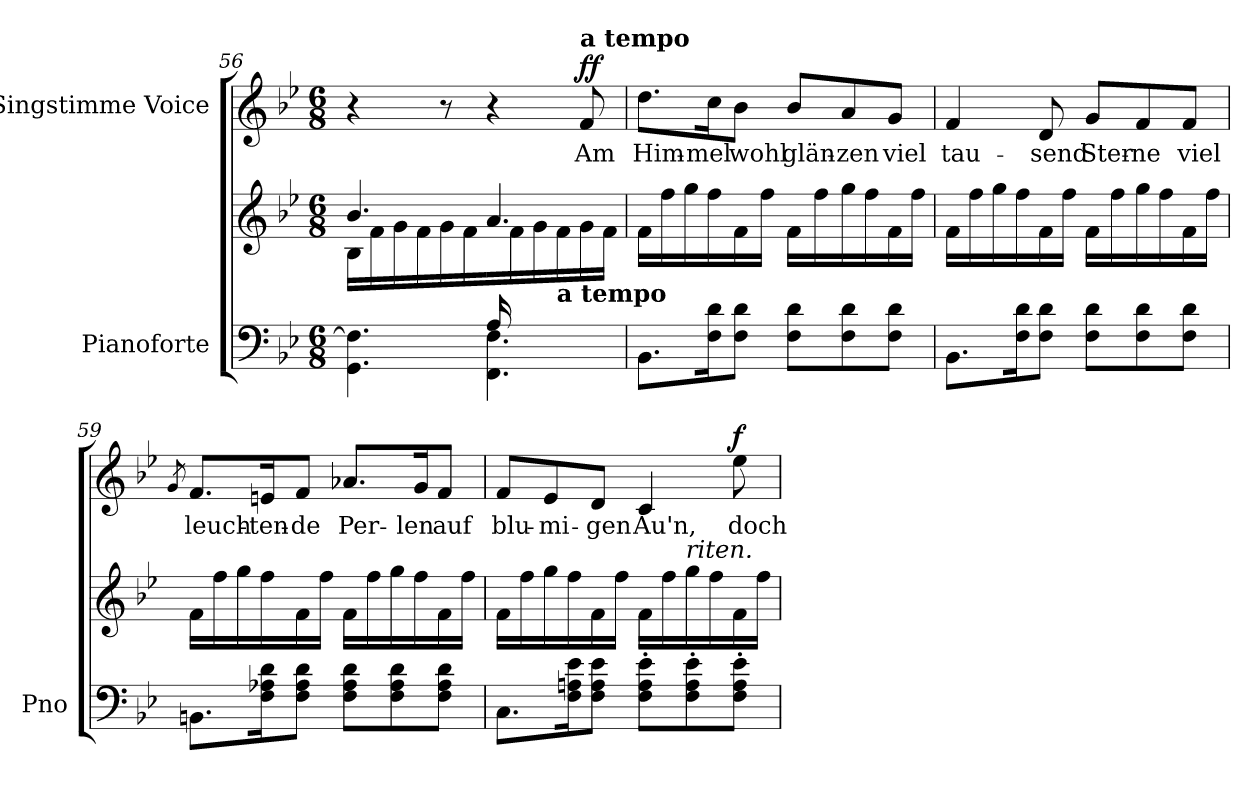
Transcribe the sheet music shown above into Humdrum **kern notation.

**kern	**kern	**kern	**text	**dynam
*part2	*part2	*part1	*part1	*part1
*staff3	*staff2	*staff1	*staff1	*staff1
*I"Pianoforte	*	*I"Singstimme Voice	*	*
*I'Pno	*	*	*	*
*clefF4	*clefG2	*clefG2	*	*
*k[b-e-]	*k[b-e-]	*k[b-e-]	*	*
*M6/8	*M6/8	*M6/8	*	*
=56	=56	=56	=56	=56
*^	*^	*	*	*
4.ryy	4.GG\ 4.F\]	4.b-/	16B-\LL	4r	.	.
.	.	.	16f\	.	.	.
.	.	.	16g\	.	.	.
.	.	.	16f\	.	.	.
.	.	.	16g\	8r	.	.
.	.	.	16f\JJ	.	.	.
*	*	*	*	*MM116	*	*
16A/LL	4.FF\ 4.F\	4.a/	16ryy	4r	.	.
4ryy	.	.	16f\	.	.	.
.	.	.	16g\	.	.	.
!	!	!	!LO:TX:b:B:t=a tempo	!	!	!
.	.	.	16f\	.	.	.
!	!	!	!	!LO:TX:a:B:t=a tempo	!	!
!	!	!	!	!	!LO:LY:b	!LO:DY:a
.	.	.	16g\	8f/	Am	ff
16ryy	.	.	16f\JJ	.	.	.
*v	*v	*	*	*	*	*
!!LO:PB:g=z
=57	=57	=57	=57	=57	=57
!	!	!	!	!LO:LY:b	!
*	*v	*v	*	*	*
8.BB-\L	16f\LL	8.dd\L	Him-	.
.	16ff\	.	.	.
.	16gg\	.	.	.
!	!	!	!LO:LY:b	!
16F\ 16d\K	16ff\	16cc\K	-mel	.
!	!	!	!LO:LY:b	!
8F\ 8d\J	16f\	8b-\J	wohl	.
.	16ff\JJ	.	.	.
!	!	!	!LO:LY:b	!
8F\ 8d\L	16f\LL	8b-/L	glän-	.
.	16ff\	.	.	.
!	!	!	!LO:LY:b	!
8F\ 8d\	16gg\	8a/	-zen	.
.	16ff\	.	.	.
!	!	!	!LO:LY:b	!
8F\ 8d\J	16f\	8g/J	viel	.
.	16ff\JJ	.	.	.
=58	=58	=58	=58	=58
!	!	!	!LO:LY:b	!
8.BB-\L	16f\LL	4f/	tau-	.
.	16ff\	.	.	.
.	16gg\	.	.	.
16F\ 16d\K	16ff\	.	.	.
!	!	!	!LO:LY:b	!
8F\ 8d\J	16f\	8d/	-send	.
.	16ff\JJ	.	.	.
!	!	!	!LO:LY:b	!
8F\ 8d\L	16f\LL	8g/L	Ster-	.
.	16ff\	.	.	.
!	!	!	!LO:LY:b	!
8F\ 8d\	16gg\	8f/	-ne	.
.	16ff\	.	.	.
!	!	!	!LO:LY:b	!
8F\ 8d\J	16f\	8f/J	viel	.
.	16ff\JJ	.	.	.
=59	=59	=59	=59	=59
.	.	8qg/	.	.
!	!	!	!LO:LY:b	!
8.BBn\L	16f\LL	8.f/L	leuch-	.
.	16ff\	.	.	.
.	16gg\	.	.	.
!	!	!	!LO:LY:b	!
16F\ 16A-X\ 16d\K	16ff\	16en/K	-ten-	.
!	!	!	!LO:LY:b	!
8F\ 8A-\ 8d\J	16f\	8f/J	-de	.
.	16ff\JJ	.	.	.
!	!	!	!LO:LY:b	!
8F\ 8A-\ 8d\L	16f\LL	8.a-X/L	Per-	.
.	16ff\	.	.	.
8F\ 8A-\ 8d\	16gg\	.	.	.
!	!	!	!LO:LY:b	!
.	16ff\	16g/K	-len	.
!	!	!	!LO:LY:b	!
8F\ 8A-\ 8d\J	16f\	8f/J	auf	.
.	16ff\JJ	.	.	.
!!LO:LB:g=z
=60	=60	=60	=60	=60
!	!	!	!LO:LY:b	!
8.C\L	16f\LL	8f/L	blu-	.
.	16ff\	.	.	.
!	!	!	!LO:LY:b	!
.	16gg\	8e-/	-mi-	.
16F\ 16An\ 16e-\K	16ff\	.	.	.
!	!	!	!LO:LY:b	!
8F\ 8A\ 8e-\J	16f\	8d/J	-gen	.
.	16ff\JJ	.	.	.
!	!	!	!LO:LY:b	!
8F\' 8A\' 8e-\'L	16f\LL	4c/	Au'n,	.
.	16ff\	.	.	.
!	!LO:TX:a:i:t=riten.	!	!	!
8F\' 8A\' 8e-\'	16gg\	.	.	.
.	16ff\	.	.	.
!	!	!	!LO:LY:b	!LO:DY:a
8F\' 8A\' 8e-\'J	16f\	8ee-\	doch	f
.	16ff\JJ	.	.	.
=	=	=	=	=
*-	*-	*-	*-	*-
